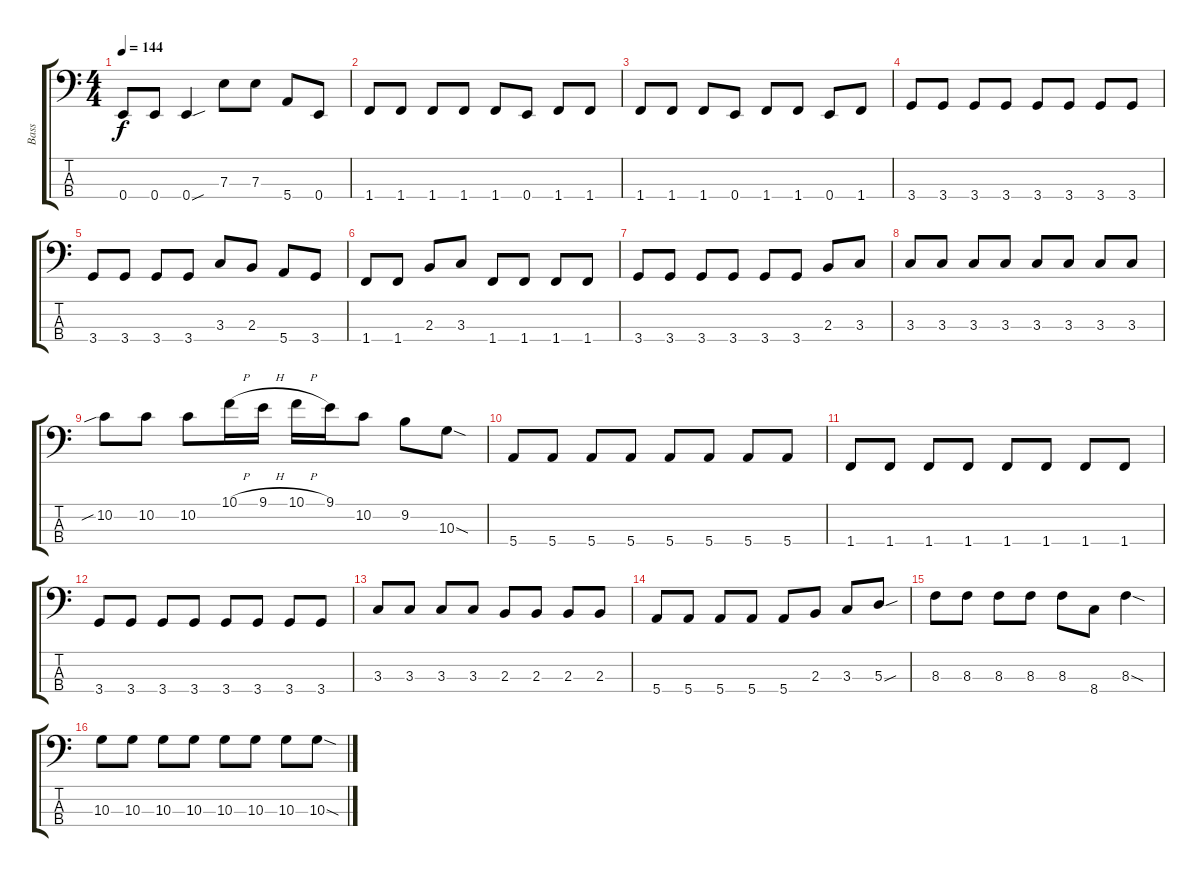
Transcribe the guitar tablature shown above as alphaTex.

\track ("Bass" "Bass") {instrument electricbasspick}
\staff {score tabs}
\tuning (G2 D2 A1 E1) {hide}
\ts (4 4)
\tempo 144
\clef f4
\ks c
0.4.8{dy f} 0.4.8 0.4{sou}.4 7.3.8 7.3.8 5.4.8 0.4.8 |
1.4.8 1.4.8 1.4.8 1.4.8 1.4.8 0.4.8 1.4.8 1.4.8 |
1.4.8 1.4.8 1.4.8 0.4.8 1.4.8 1.4.8 0.4.8 1.4.8 |
3.4.8 3.4.8 3.4.8 3.4.8 3.4.8 3.4.8 3.4.8 3.4.8 |
3.4.8 3.4.8 3.4.8 3.4.8 3.3.8 2.3.8 5.4.8 3.4.8 |
1.4.8 1.4.8 2.3.8 3.3.8 1.4.8 1.4.8 1.4.8 1.4.8 |
3.4.8 3.4.8 3.4.8 3.4.8 3.4.8 3.4.8 2.3.8 3.3.8 |
3.3.8 3.3.8 3.3.8 3.3.8 3.3.8 3.3.8 3.3.8 3.3.8 |
10.2{sib}.8 10.2.8 10.2.8 10.1{h}.16 9.1{h}.16 10.1{h}.16 9.1.16 10.2.8 9.2.8 10.3{sod}.8 |
5.4.8 5.4.8 5.4.8 5.4.8 5.4.8 5.4.8 5.4.8 5.4.8 |
1.4.8 1.4.8 1.4.8 1.4.8 1.4.8 1.4.8 1.4.8 1.4.8 |
3.4.8 3.4.8 3.4.8 3.4.8 3.4.8 3.4.8 3.4.8 3.4.8 |
3.3.8 3.3.8 3.3.8 3.3.8 2.3.8 2.3.8 2.3.8 2.3.8 |
5.4.8 5.4.8 5.4.8 5.4.8 5.4.8 2.3.8 3.3.8 5.3{sou}.8 |
8.3.8 8.3.8 8.3.8 8.3.8 8.3.8 8.4.8 8.3{sod}.4 |
10.3.8 10.3.8 10.3.8 10.3.8 10.3.8 10.3.8 10.3.8 10.3{sod}.8
